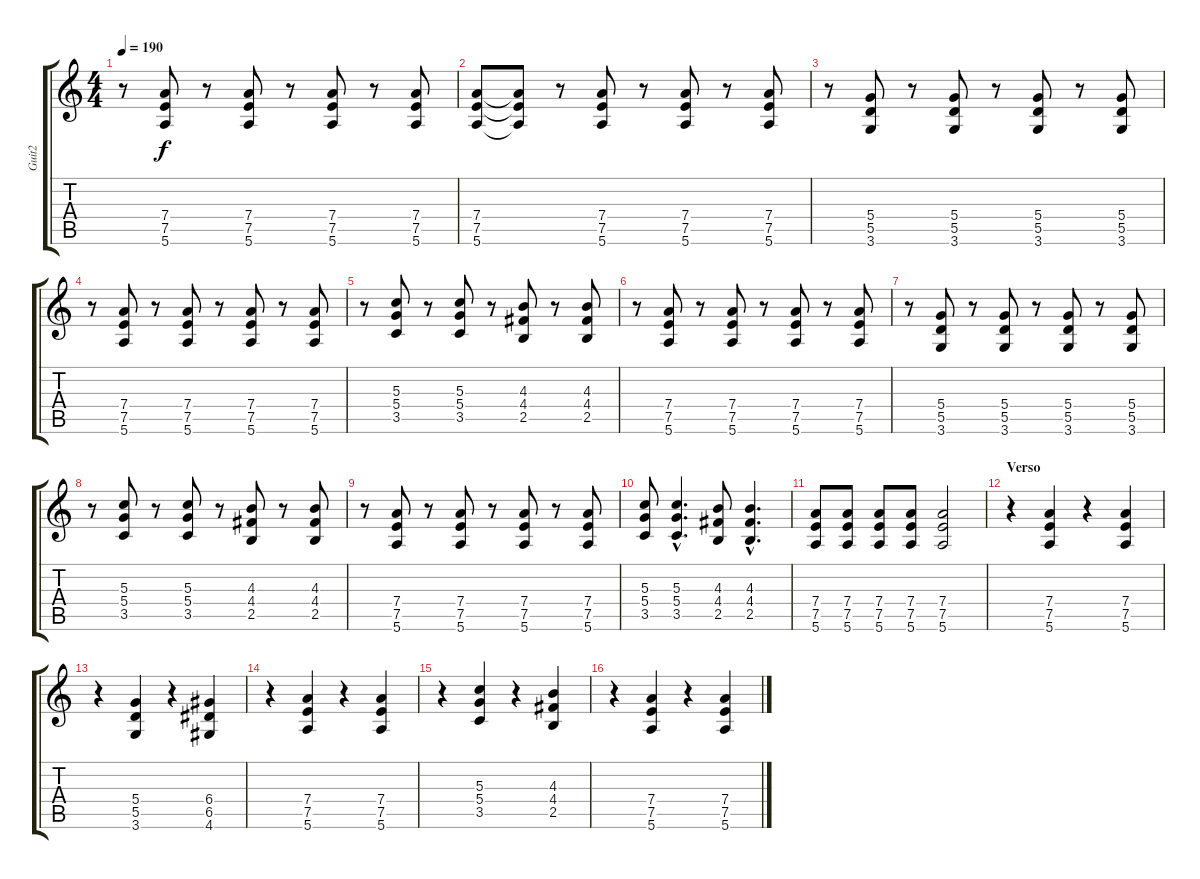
\track ("Guit2" "Guit2") {instrument overdrivenguitar}
\staff {score tabs}
\tuning (E4 B3 G3 D3 A2 E2) {hide}
\ts (4 4)
\tempo 190
\clef g2
\ks c
r.8{dy f} (7.4 7.5 5.6).8 r.8 (7.4 7.5 5.6).8 r.8 (7.4 7.5 5.6).8 r.8 (7.4 7.5 5.6).8 |
(7.4 7.5 5.6).8 (7.4{t} 7.5{t} 5.6{t}).8 r.8 (7.4 7.5 5.6).8 r.8 (7.4 7.5 5.6).8 r.8 (7.4 7.5 5.6).8 |
r.8 (5.4 5.5 3.6).8 r.8 (5.4 5.5 3.6).8 r.8 (5.4 5.5 3.6).8 r.8 (5.4 5.5 3.6).8 |
r.8 (7.4 7.5 5.6).8 r.8 (7.4 7.5 5.6).8 r.8 (7.4 7.5 5.6).8 r.8 (7.4 7.5 5.6).8 |
r.8 (5.3 5.4 3.5).8 r.8 (5.3 5.4 3.5).8 r.8 (4.3 4.4 2.5).8 r.8 (4.3 4.4 2.5).8 |
r.8 (7.4 7.5 5.6).8 r.8 (7.4 7.5 5.6).8 r.8 (7.4 7.5 5.6).8 r.8 (7.4 7.5 5.6).8 |
r.8 (5.4 5.5 3.6).8 r.8 (5.4 5.5 3.6).8 r.8 (5.4 5.5 3.6).8 r.8 (5.4 5.5 3.6).8 |
r.8 (5.3 5.4 3.5).8 r.8 (5.3 5.4 3.5).8 r.8 (4.3 4.4 2.5).8 r.8 (4.3 4.4 2.5).8 |
r.8 (7.4 7.5 5.6).8 r.8 (7.4 7.5 5.6).8 r.8 (7.4 7.5 5.6).8 r.8 (7.4 7.5 5.6).8 |
(5.3 5.4 3.5).8 (5.3{hac} 5.4{hac} 3.5{hac}).4{d} (4.3 4.4 2.5).8 (4.3{hac} 4.4{hac} 2.5{hac}).4{d} |
(7.4 7.5 5.6).8 (7.4 7.5 5.6).8 (7.4 7.5 5.6).8 (7.4 7.5 5.6).8 (7.4 7.5 5.6).2 |
\section ("" "Verso")
r.4 (7.4 7.5 5.6).4 r.4 (7.4 7.5 5.6).4 |
r.4 (5.4 5.5 3.6).4 r.4 (6.4 6.5 4.6).4 |
r.4 (7.4 7.5 5.6).4 r.4 (7.4 7.5 5.6).4 |
r.4 (5.3 5.4 3.5).4 r.4 (4.3 4.4 2.5).4 |
r.4 (7.4 7.5 5.6).4 r.4 (7.4 7.5 5.6).4
